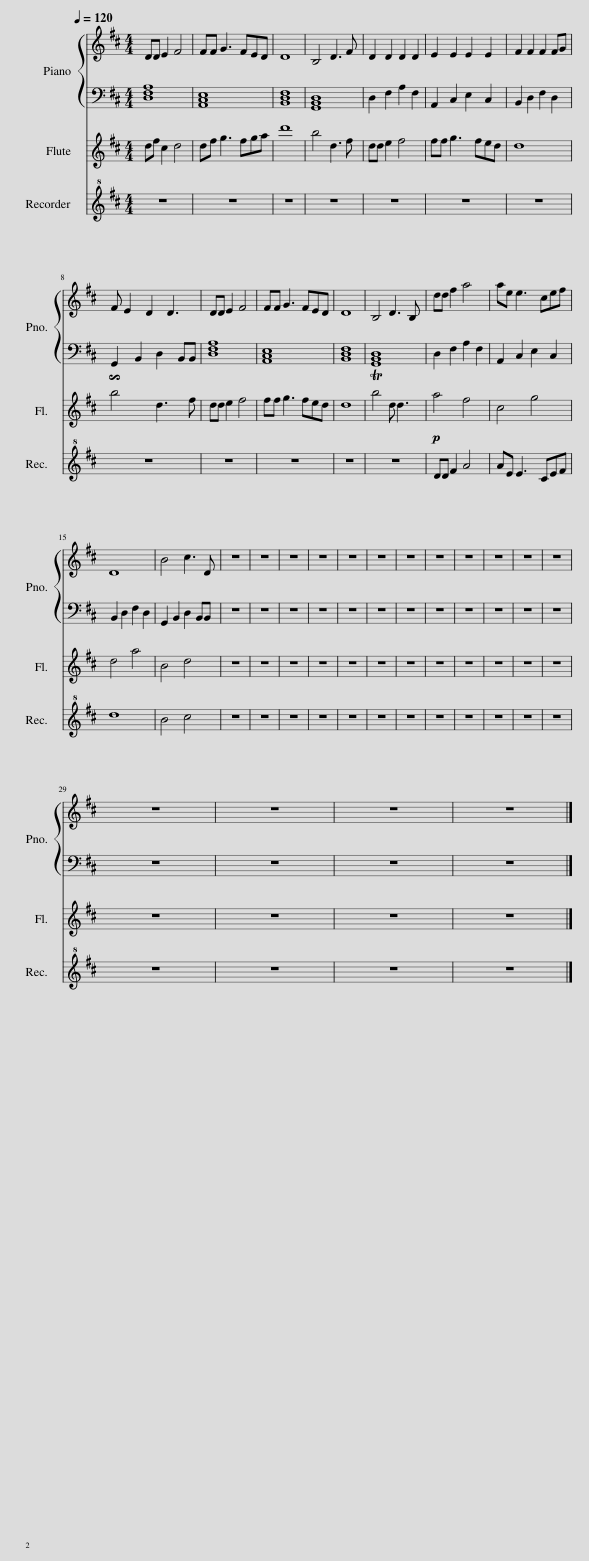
X:1
%%score { 1 | 2 } 3 4
L:1/8
Q:1/4=120
M:4/4
I:linebreak $
K:D
V:1 treble
V:2 bass
V:3 treble
V:4 treble+8
V:1
 DD E2 F4 | FF G3 FED | D8 | B,4 D3 F | D2 D2 D2 D2 | %5
 E2 E2 E2 E2 | F2 F2 F2 FG |$ F E2 D2 D3 | DD E2 F4 | FF G3 FED | %10
 D8 | B,4 D3 B, | dd f2 a4 | ae e3 cef |$ D8 | %15
 B4 c3 D | z8 | z8 | z8 | z8 | %20
 z8 | z8 | z8 | z8 | z8 | %25
 z8 | z8 | z8 |$ z8 | z8 | %30
 z8 | z8 |] %32
V:2
 [D,F,A,]8 | [A,,C,E,]8 | [B,,D,F,]8 | [G,,B,,D,]8 | D,2 F,2 A,2 F,2 | %5
 A,,2 C,2 E,2 C,2 | B,,2 D,2 F,2 D,2 |$ G,,2 B,,2 D,2 B,,B,, | [D,F,A,]8 | [A,,C,E,]8 | %10
 [B,,D,F,]8 | [G,,B,,D,]8 | D,2 F,2 A,2 F,2 | A,,2 C,2 E,2 C,2 |$ B,,2 D,2 F,2 D,2 | %15
 G,,2 B,,2 D,2 B,,B,, | z8 | z8 | z8 | z8 | %20
 z8 | z8 | z8 | z8 | z8 | %25
 z8 | z8 | z8 |$ z8 | z8 | %30
 z8 | z8 |] %32
V:3
 df c2 d4 | df g3 fga | d'8 | b4 d3 f | dd e2 f4 | %5
 ff g3 fed | d8 |$ !invertedturn!b4 d3 f | dd e2 f4 | ff g3 fed | %10
 d8 | Tb4 d d3 |!p! a4 f4 | c4 g4 |$ d4 a4 | %15
 B4 d4 | z8 | z8 | z8 | z8 | %20
 z8 | z8 | z8 | z8 | z8 | %25
 z8 | z8 | z8 |$ z8 | z8 | %30
 z8 | z8 |] %32
V:4
 z8 | z8 | z8 | z8 | z8 | %5
 z8 | z8 |$ z8 | z8 | z8 | %10
 z8 | z8 | DD F2 A4 | AE E3 CEF |$ d8 | %15
 B4 c4 | z8 | z8 | z8 | z8 | %20
 z8 | z8 | z8 | z8 | z8 | %25
 z8 | z8 | z8 |$ z8 | z8 | %30
 z8 | z8 |] %32
